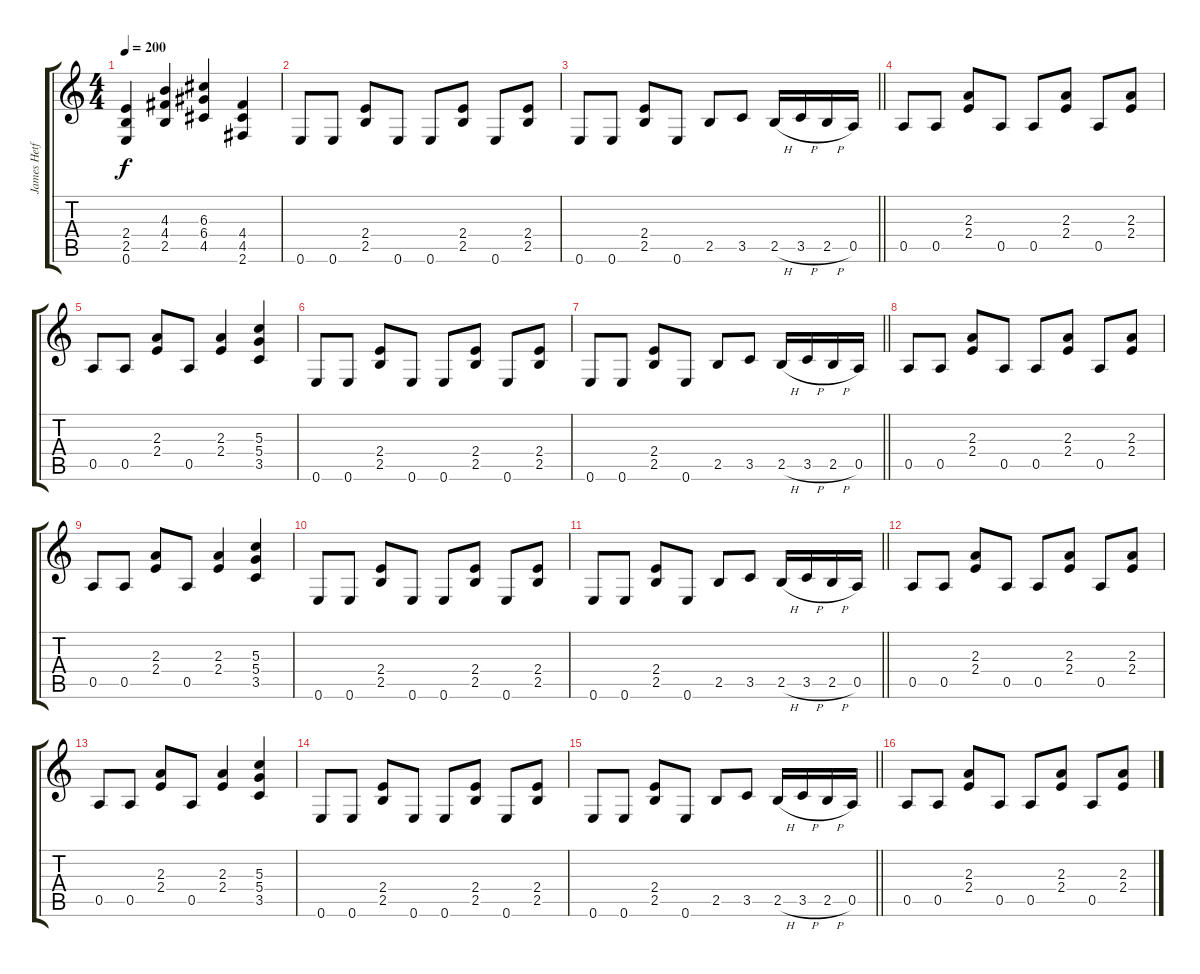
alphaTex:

\track ("James Hetfield (Guitar)" "James Hetf") {instrument distortionguitar}
\staff {score tabs}
\tuning (E4 B3 G3 D3 A2 E2) {hide}
\ts (4 4)
\tempo 200
\clef g2
\ks c
(2.4{t} 2.5{t} 0.6{t}).4{dy f} (4.3 4.4 2.5).4{volume 13} (6.3 6.4 4.5).4 (4.4 4.5 2.6).4 |
0.6.8 0.6.8 (2.4 2.5).8 0.6.8 0.6.8 (2.4 2.5).8 0.6.8 (2.4 2.5).8 |
\barLineRight lightlight
0.6.8 0.6.8 (2.4 2.5).8 0.6.8 2.5.8 3.5.8 2.5{h}.16 3.5{h}.16 2.5{h}.16 0.5.16 |
0.5.8 0.5.8 (2.3 2.4).8 0.5.8 0.5.8 (2.3 2.4).8 0.5.8 (2.3 2.4).8 |
0.5.8 0.5.8 (2.3 2.4).8 0.5.8 (2.3 2.4).4 (5.3 5.4 3.5).4 |
0.6.8 0.6.8 (2.4 2.5).8 0.6.8 0.6.8 (2.4 2.5).8 0.6.8 (2.4 2.5).8 |
\barLineRight lightlight
0.6.8 0.6.8 (2.4 2.5).8 0.6.8 2.5.8 3.5.8 2.5{h}.16 3.5{h}.16 2.5{h}.16 0.5.16 |
0.5.8 0.5.8 (2.3 2.4).8 0.5.8 0.5.8 (2.3 2.4).8 0.5.8 (2.3 2.4).8 |
0.5.8 0.5.8 (2.3 2.4).8 0.5.8 (2.3 2.4).4 (5.3 5.4 3.5).4 |
0.6.8 0.6.8 (2.4 2.5).8 0.6.8 0.6.8 (2.4 2.5).8 0.6.8 (2.4 2.5).8 |
\barLineRight lightlight
0.6.8 0.6.8 (2.4 2.5).8 0.6.8 2.5.8 3.5.8 2.5{h}.16 3.5{h}.16 2.5{h}.16 0.5.16 |
0.5.8 0.5.8 (2.3 2.4).8 0.5.8 0.5.8 (2.3 2.4).8 0.5.8 (2.3 2.4).8 |
0.5.8 0.5.8 (2.3 2.4).8 0.5.8 (2.3 2.4).4 (5.3 5.4 3.5).4 |
0.6.8 0.6.8 (2.4 2.5).8 0.6.8 0.6.8 (2.4 2.5).8 0.6.8 (2.4 2.5).8 |
\barLineRight lightlight
0.6.8 0.6.8 (2.4 2.5).8 0.6.8 2.5.8 3.5.8 2.5{h}.16 3.5{h}.16 2.5{h}.16 0.5.16 |
0.5.8 0.5.8 (2.3 2.4).8 0.5.8 0.5.8 (2.3 2.4).8 0.5.8 (2.3 2.4).8
